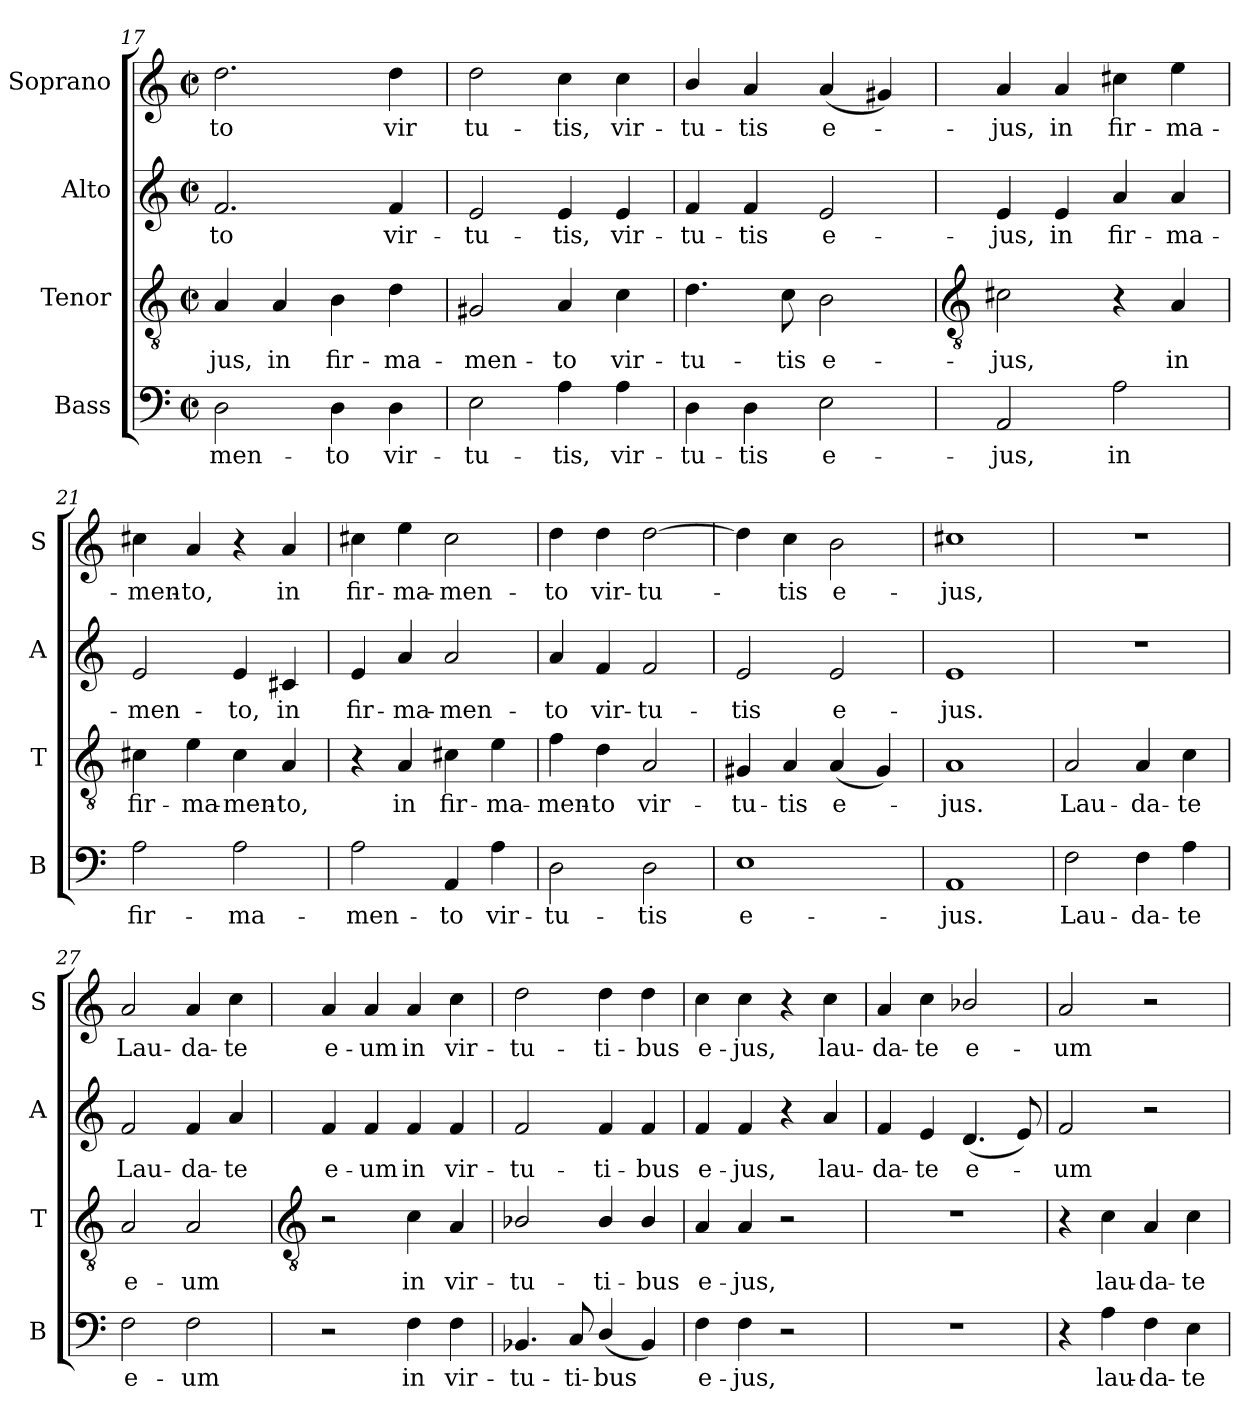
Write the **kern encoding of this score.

**kern	**text	**kern	**text	**kern	**text	**kern	**text
*part4	*part4	*part3	*part3	*part2	*part2	*part1	*part1
*staff4	*staff4	*staff3	*staff3	*staff2	*staff2	*staff1	*staff1
*I"Bass	*	*I"Tenor	*	*I"Alto	*	*I"Soprano	*
*I'B	*	*I'T	*	*I'A	*	*I'S	*
*clefF4	*	*clefGv2	*	*clefG2	*	*clefG2	*
*k[]	*	*k[]	*	*k[]	*	*k[]	*
*C:	*	*C:	*	*C:	*	*C:	*
*M2/2	*	*M2/2	*	*M2/2	*	*M2/2	*
*met(c|)	*	*met(c|)	*	*met(c|)	*	*met(c|)	*
=17	=17	=17	=17	=17	=17	=17	=17
!	!LO:LY:b	!	!LO:LY:b	!	!LO:LY:b	!	!LO:LY:b
2D	-men-	4A	-jus,	2.f	to	2.dd	to
!	!	!	!LO:LY:b	!	!	!	!
.	.	4A	in	.	.	.	.
!	!LO:LY:b	!	!LO:LY:b	!	!	!	!
4D	-to	4B	fir-	.	.	.	.
!	!LO:LY:b	!	!LO:LY:b	!	!LO:LY:b	!	!LO:LY:b
4D	vir-	4d	-ma-	4f	vir-	4dd	vir
=18	=18	=18	=18	=18	=18	=18	=18
!	!LO:LY:b	!	!LO:LY:b	!	!LO:LY:b	!	!LO:LY:b
2E	-tu-	2G#X	-men-	2e	-tu-	2dd	tu-
!	!LO:LY:b	!	!LO:LY:b	!	!LO:LY:b	!	!LO:LY:b
4A	-tis,	4A	-to	4e	-tis,	4cc	-tis,
!	!LO:LY:b	!	!LO:LY:b	!	!LO:LY:b	!	!LO:LY:b
4A	vir-	4c	vir-	4e	vir-	4cc	vir-
=19	=19	=19	=19	=19	=19	=19	=19
!	!LO:LY:b	!	!LO:LY:b	!	!LO:LY:b	!	!LO:LY:b
4D	-tu-	4.d	-tu-	4f	-tu-	4b/	-tu-
!	!LO:LY:b	!	!	!	!LO:LY:b	!	!LO:LY:b
4D	-tis	.	.	4f	-tis	4a	-tis
!	!	!	!LO:LY:b	!	!	!	!
.	.	8c	-tis	.	.	.	.
!	!LO:LY:b	!	!LO:LY:b	!	!LO:LY:b	!	!LO:LY:b
2E	e-	2B	e-	2e	e-	(<4a	e-
.	.	.	.	.	.	4g#X)	.
!!LO:LB:g=z
=20	=20	=20	=20	=20	=20	=20	=20
*	*	*clefGv2	*	*	*	*	*
!	!LO:LY:b	!	!LO:LY:b	!	!LO:LY:b	!	!LO:LY:b
2AA	-jus,	2c#X	-jus,	4e	-jus,	4a	jus,
!	!	!	!	!	!LO:LY:b	!	!LO:LY:b
.	.	.	.	4e	in	4a	in
!	!LO:LY:b	!	!	!	!LO:LY:b	!	!LO:LY:b
2A	in	4r	.	4a	fir-	4cc#X	fir-
!	!	!	!LO:LY:b	!	!LO:LY:b	!	!LO:LY:b
.	.	4A	in	4a	-ma-	4ee	-ma-
=21	=21	=21	=21	=21	=21	=21	=21
!	!LO:LY:b	!	!LO:LY:b	!	!LO:LY:b	!	!LO:LY:b
2A	fir-	4c#X	fir-	2e	-men-	4cc#X	-men-
!	!	!	!LO:LY:b	!	!	!	!LO:LY:b
.	.	4e	-ma-	.	.	4a	-to,
!	!LO:LY:b	!	!LO:LY:b	!	!LO:LY:b	!	!
2A	-ma-	4c#	-men-	4e	-to,	4r	.
!	!	!	!LO:LY:b	!	!LO:LY:b	!	!LO:LY:b
.	.	4A	-to,	4c#X	in	4a	in
=22	=22	=22	=22	=22	=22	=22	=22
!	!LO:LY:b	!	!	!	!LO:LY:b	!	!LO:LY:b
2A	-men-	4r	.	4e	fir-	4cc#X	fir-
!	!	!	!LO:LY:b	!	!LO:LY:b	!	!LO:LY:b
.	.	4A	in	4a	-ma-	4ee	-ma-
!	!LO:LY:b	!	!LO:LY:b	!	!LO:LY:b	!	!LO:LY:b
4AA	-to	4c#X	fir-	2a	-men-	2cc#	-men-
!	!LO:LY:b	!	!LO:LY:b	!	!	!	!
4A	vir-	4e	-ma-	.	.	.	.
=23	=23	=23	=23	=23	=23	=23	=23
!	!LO:LY:b	!	!LO:LY:b	!	!LO:LY:b	!	!LO:LY:b
2D	-tu-	4f	-men-	4a	-to	4dd	-to
!	!	!	!LO:LY:b	!	!LO:LY:b	!	!LO:LY:b
.	.	4d	-to	4f	vir-	4dd	vir-
!	!LO:LY:b	!	!LO:LY:b	!	!LO:LY:b	!	!LO:LY:b
2D	-tis	2A	vir-	2f	-tu-	[2dd	-tu-
=24	=24	=24	=24	=24	=24	=24	=24
!	!LO:LY:b	!	!LO:LY:b	!	!LO:LY:b	!	!
1E	e-	4G#X	-tu-	2e	-tis	4dd]	.
!	!	!	!LO:LY:b	!	!	!	!LO:LY:b
.	.	4A	-tis	.	.	4cc	tis
!	!	!	!LO:LY:b	!	!LO:LY:b	!	!LO:LY:b
.	.	(<4A	e-	2e	e-	2b	e-
.	.	4G#)	.	.	.	.	.
=25	=25	=25	=25	=25	=25	=25	=25
!	!LO:LY:b	!	!LO:LY:b	!	!LO:LY:b	!	!LO:LY:b
1AA	-jus.	1A	jus.	1e	-jus.	1cc#X	-jus,
=26	=26	=26	=26	=26	=26	=26	=26
!	!LO:LY:b	!	!LO:LY:b	!	!	!	!
2F	Lau-	2A	Lau-	1r	.	1r	.
!	!LO:LY:b	!	!LO:LY:b	!	!	!	!
4F	-da-	4A	-da-	.	.	.	.
!	!LO:LY:b	!	!LO:LY:b	!	!	!	!
4A	-te	4c	-te	.	.	.	.
=27	=27	=27	=27	=27	=27	=27	=27
!	!LO:LY:b	!	!LO:LY:b	!	!LO:LY:b	!	!LO:LY:b
2F	e-	2A	e-	2f	Lau-	2a	Lau-
!	!LO:LY:b	!	!LO:LY:b	!	!LO:LY:b	!	!LO:LY:b
2F	-um	2A	-um	4f	-da-	4a	-da-
!	!	!	!	!	!LO:LY:b	!	!LO:LY:b
.	.	.	.	4a	-te	4cc	-te
!!LO:LB:g=z
=28	=28	=28	=28	=28	=28	=28	=28
*	*	*clefGv2	*	*	*	*	*
!	!	!	!	!	!LO:LY:b	!	!LO:LY:b
2r	.	2r	.	4f	e-	4a	e-
!	!	!	!	!	!LO:LY:b	!	!LO:LY:b
.	.	.	.	4f	-um	4a	-um
!	!LO:LY:b	!	!LO:LY:b	!	!LO:LY:b	!	!LO:LY:b
4F	in	4c	in	4f	in	4a	in
!	!LO:LY:b	!	!LO:LY:b	!	!LO:LY:b	!	!LO:LY:b
4F	vir-	4A	vir-	4f	vir-	4cc	vir-
=29	=29	=29	=29	=29	=29	=29	=29
!	!LO:LY:b	!	!LO:LY:b	!	!LO:LY:b	!	!LO:LY:b
4.BB-X	-tu-	2B-X/	-tu-	2f	-tu-	2dd	-tu-
!	!LO:LY:b	!	!	!	!	!	!
8CL	-ti-	.	.	.	.	.	.
!	!LO:LY:b	!	!LO:LY:b	!	!LO:LY:b	!	!LO:LY:b
(<4D/	-bus	4B-/	-ti-	4f	-ti-	4dd	-ti-
!	!	!	!LO:LY:b	!	!LO:LY:b	!	!LO:LY:b
4BB-)	.	4B-/	-bus	4f	-bus	4dd	-bus
=30	=30	=30	=30	=30	=30	=30	=30
!	!LO:LY:b	!	!LO:LY:b	!	!LO:LY:b	!	!LO:LY:b
4F	e-	4A	e-	4f	e-	4cc	e-
!	!LO:LY:b	!	!LO:LY:b	!	!LO:LY:b	!	!LO:LY:b
4F	-jus,	4A	-jus,	4f	-jus,	4cc	-jus,
2r	.	2r	.	4r	.	4r	.
!	!	!	!	!	!LO:LY:b	!	!LO:LY:b
.	.	.	.	4a	lau-	4cc	lau-
=31	=31	=31	=31	=31	=31	=31	=31
!	!	!	!	!	!LO:LY:b	!	!LO:LY:b
1r	.	1r	.	4f	-da-	4a	-da-
!	!	!	!	!	!LO:LY:b	!	!LO:LY:b
.	.	.	.	4e	-te	4cc	-te
!	!	!	!	!	!LO:LY:b	!	!LO:LY:b
.	.	.	.	(<4.d	e-	2b-X/	e-
.	.	.	.	8e)	.	.	.
=32	=32	=32	=32	=32	=32	=32	=32
!	!	!	!	!	!LO:LY:b	!	!LO:LY:b
4r	.	4r	.	2f	um	2a	-um
!	!LO:LY:b	!	!LO:LY:b	!	!	!	!
4A	lau-	4c	lau-	.	.	.	.
!	!LO:LY:b	!	!LO:LY:b	!	!	!	!
4F	-da-	4A	-da-	2r	.	2r	.
!	!LO:LY:b	!	!LO:LY:b	!	!	!	!
4E	-te	4c	-te	.	.	.	.
=	=	=	=	=	=	=	=
*-	*-	*-	*-	*-	*-	*-	*-
